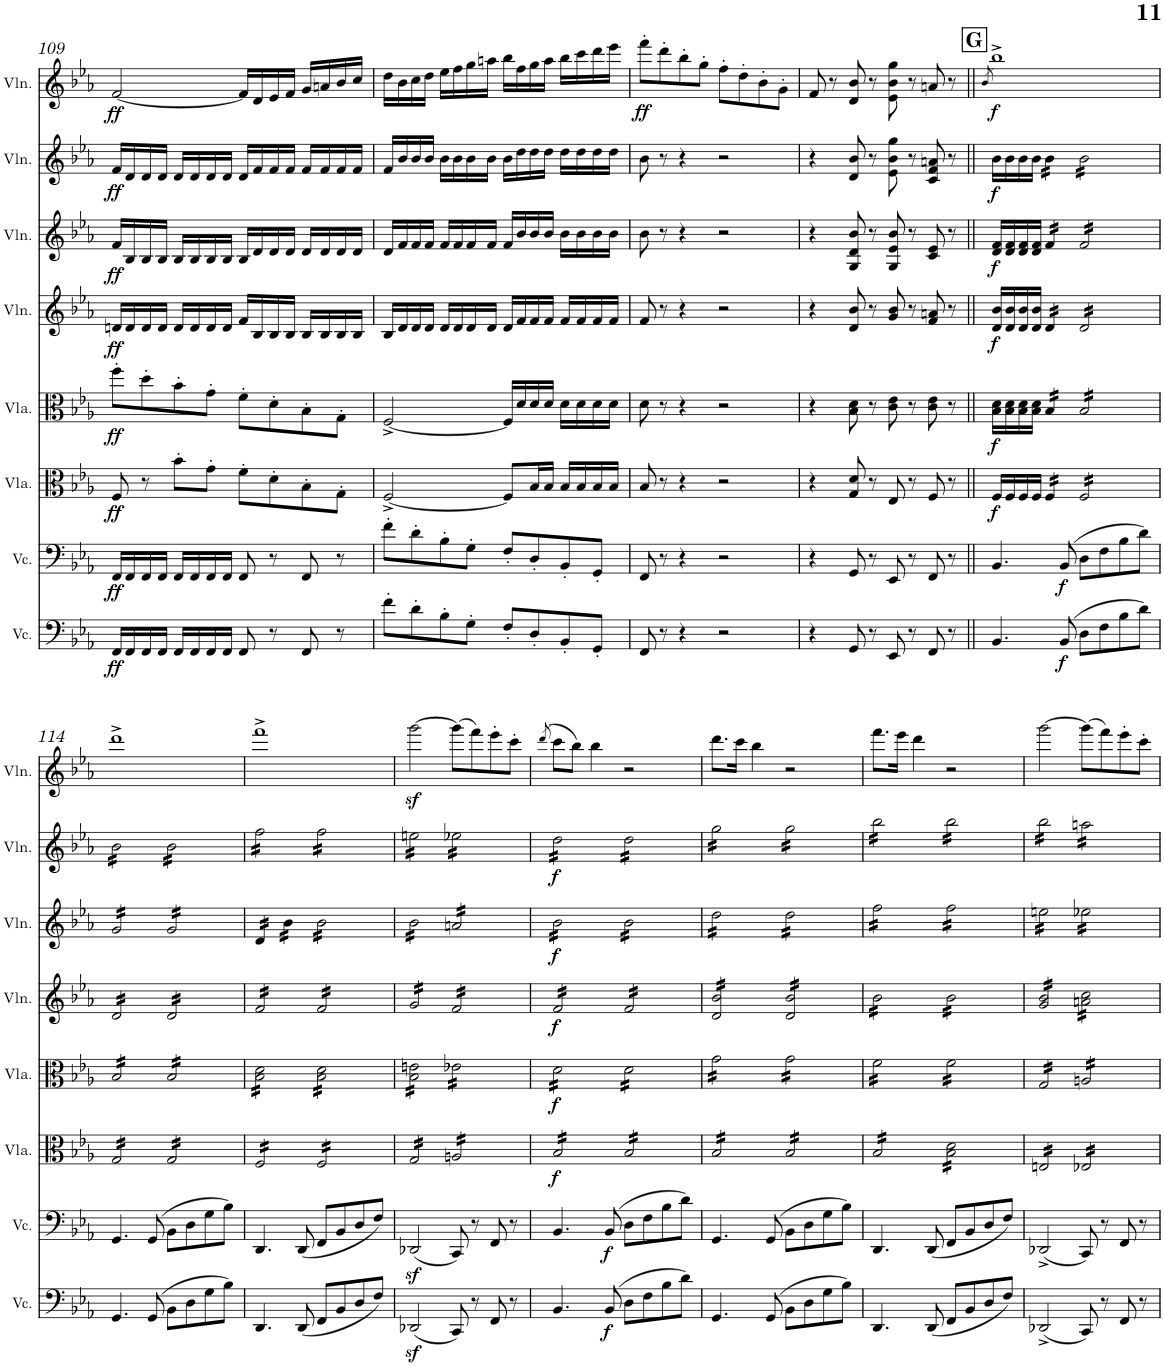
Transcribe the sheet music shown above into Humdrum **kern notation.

**kern	**dynam	**kern	**dynam	**kern	**dynam	**kern	**dynam	**kern	**dynam	**kern	**dynam	**kern	**dynam	**kern	**dynam
*part8	*part8	*part7	*part7	*part6	*part6	*part5	*part5	*part4	*part4	*part3	*part3	*part2	*part2	*part1	*part1
*staff8	*staff8	*staff7	*staff7	*staff6	*staff6	*staff5	*staff5	*staff4	*staff4	*staff3	*staff3	*staff2	*staff2	*staff1	*staff1
*I"Violoncello	*	*I"Violoncello	*	*I"Viola	*	*I"Viola	*	*I"Violin	*	*I"Violin	*	*I"Violin	*	*I"Violin	*
*I'Vc.	*	*I'Vc.	*	*I'Vla.	*	*I'Vla.	*	*I'Vln.	*	*I'Vln.	*	*I'Vln.	*	*I'Vln.	*
!!LO:PB:g=z
*clefF4	*	*clefF4	*	*clefC3	*	*clefC3	*	*clefG2	*	*clefG2	*	*clefG2	*	*clefG2	*
*k[b-e-a-]	*	*k[b-e-a-]	*	*k[b-e-a-]	*	*k[b-e-a-]	*	*k[b-e-a-]	*	*k[b-e-a-]	*	*k[b-e-a-]	*	*k[b-e-a-]	*
*M4/4	*	*M4/4	*	*M4/4	*	*M4/4	*	*M4/4	*	*M4/4	*	*M4/4	*	*M4/4	*
*met(c)	*	*met(c)	*	*met(c)	*	*met(c)	*	*met(c)	*	*met(c)	*	*met(c)	*	*met(c)	*
=109	=109	=109	=109	=109	=109	=109	=109	=109	=109	=109	=109	=109	=109	=109	=109
!	!LO:DY:b	!	!LO:DY:b	!	!LO:DY:b	!	!LO:DY:b	!	!LO:DY:b	!	!LO:DY:b	!	!LO:DY:b	!	!LO:DY:b
16FF/LL	ff	16FF/LL	ff	8F/	ff	8ff'\L	ff	16dn/LL	ff	16f/LL	ff	16f/LL	ff	[2f/	ff
16FF/	.	16FF/	.	.	.	.	.	16d/	.	16B-/	.	16d/	.	.	.
16FF/	.	16FF/	.	8r	.	8dd'\	.	16d/	.	16B-/	.	16d/	.	.	.
16FF/JJ	.	16FF/JJ	.	.	.	.	.	16d/JJ	.	16B-/JJ	.	16d/JJ	.	.	.
16FF/LL	.	16FF/LL	.	8b-'\L	.	8b-'\	.	16d/LL	.	16B-/LL	.	16d/LL	.	.	.
16FF/	.	16FF/	.	.	.	.	.	16d/	.	16B-/	.	16d/	.	.	.
16FF/	.	16FF/	.	8g'\J	.	8g'\J	.	16d/	.	16B-/	.	16d/	.	.	.
16FF/JJ	.	16FF/JJ	.	.	.	.	.	16d/JJ	.	16B-/JJ	.	16d/JJ	.	.	.
8FF/	.	8FF/	.	8f'\L	.	8f'\L	.	16f/LL	.	16B-/LL	.	16d/LL	.	16f/LL]	.
.	.	.	.	.	.	.	.	16B-/	.	16d/	.	16f/	.	16d/	.
8r	.	8r	.	8d'\	.	8d'\	.	16B-/	.	16d/	.	16f/	.	16e-/	.
.	.	.	.	.	.	.	.	16B-/JJ	.	16d/JJ	.	16f/JJ	.	16f/JJ	.
8FF/	.	8FF/	.	8B-'\	.	8B-'\	.	16B-/LL	.	16d/LL	.	16f/LL	.	16g/LL	.
.	.	.	.	.	.	.	.	16B-/	.	16d/	.	16f/	.	16an/	.
8r	.	8r	.	8G'\J	.	8G'\J	.	16B-/	.	16d/	.	16f/	.	16b-/	.
.	.	.	.	.	.	.	.	16B-/JJ	.	16d/JJ	.	16f/JJ	.	16cc/JJ	.
=110	=110	=110	=110	=110	=110	=110	=110	=110	=110	=110	=110	=110	=110	=110	=110
8f'\L	.	8f'\L	.	[2F^/	.	[2F^/	.	16B-/LL	.	16d/LL	.	16f/LL	.	16dd\LL	.
.	.	.	.	.	.	.	.	16d/	.	16f/	.	16b-/	.	16b-\	.
8d'\	.	8d'\	.	.	.	.	.	16d/	.	16f/	.	16b-/	.	16cc\	.
.	.	.	.	.	.	.	.	16d/JJ	.	16f/JJ	.	16b-/JJ	.	16dd\JJ	.
8B-'\	.	8B-'\	.	.	.	.	.	16d/LL	.	16f/LL	.	16b-\LL	.	16ee-\LL	.
.	.	.	.	.	.	.	.	16d/	.	16f/	.	16b-\	.	16ff\	.
8G'\J	.	8G'\J	.	.	.	.	.	16d/	.	16f/	.	16b-\	.	16gg\	.
.	.	.	.	.	.	.	.	16d/JJ	.	16f/JJ	.	16b-\JJ	.	16aan\JJ	.
8F'/L	.	8F'/L	.	8F/L]	.	16F/LL]	.	16d/LL	.	16f/LL	.	16b-\LL	.	16bb-\LL	.
.	.	.	.	.	.	16d/	.	16f/	.	16b-/	.	16dd\	.	16ff\	.
8D'/	.	8D'/	.	16B-/L	.	16d/	.	16f/	.	16b-/	.	16dd\	.	16gg\	.
.	.	.	.	16B-/JJ	.	16d/JJ	.	16f/JJ	.	16b-/JJ	.	16dd\JJ	.	16aa\JJ	.
8BB-'/	.	8BB-'/	.	16B-/LL	.	16d\LL	.	16f/LL	.	16b-\LL	.	16dd\LL	.	16bb-\LL	.
.	.	.	.	16B-/	.	16d\	.	16f/	.	16b-\	.	16dd\	.	16ccc\	.
8GG'/J	.	8GG'/J	.	16B-/	.	16d\	.	16f/	.	16b-\	.	16dd\	.	16ddd\	.
.	.	.	.	16B-/JJ	.	16d\JJ	.	16f/JJ	.	16b-\JJ	.	16dd\JJ	.	16eee-\JJ	.
=111	=111	=111	=111	=111	=111	=111	=111	=111	=111	=111	=111	=111	=111	=111	=111
!	!	!	!	!	!	!	!	!	!	!	!	!	!	!	!LO:DY:b
8FF/	.	8FF/	.	8B-/	.	8d\	.	8f/	.	8b-\	.	8b-\	.	8fff'\L	ff
8r	.	8r	.	8r	.	8r	.	8r	.	8r	.	8r	.	8ddd'\	.
4r	.	4r	.	4r	.	4r	.	4r	.	4r	.	4r	.	8bb-'\	.
.	.	.	.	.	.	.	.	.	.	.	.	.	.	8gg'\J	.
2r	.	2r	.	2r	.	2r	.	2r	.	2r	.	2r	.	8ff'\L	.
.	.	.	.	.	.	.	.	.	.	.	.	.	.	8dd'\	.
.	.	.	.	.	.	.	.	.	.	.	.	.	.	8b-'\	.
.	.	.	.	.	.	.	.	.	.	.	.	.	.	8g'\J	.
=112	=112	=112	=112	=112	=112	=112	=112	=112	=112	=112	=112	=112	=112	=112	=112
4r	.	4r	.	4r	.	4r	.	4r	.	4r	.	4r	.	8f/	.
.	.	.	.	.	.	.	.	.	.	.	.	.	.	8r	.
8GG/	.	8GG/	.	8G/ 8d/	.	8B-\ 8d\	.	8d/ 8b-/	.	8G/ 8d/ 8b-/	.	8d/ 8b-/	.	8d/ 8b-/	.
8r	.	8r	.	8r	.	8r	.	8r	.	8r	.	8r	.	8r	.
8EE-/	.	8EE-/	.	8E-/	.	8c\ 8e-\	.	8g/ 8b-/	.	8G/ 8e-/ 8b-/	.	8e-\ 8b-\ 8gg\	.	8e-\ 8b-\ 8gg\	.
8r	.	8r	.	8r	.	8r	.	8r	.	8r	.	8r	.	8r	.
8FF/	.	8FF/	.	8F/	.	8c\ 8e-\	.	8f/ 8an/	.	8c/ 8e-/	.	8c/ 8f/ 8an/	.	8an/	.
8r	.	8r	.	8r	.	8r	.	8r	.	8r	.	8r	.	8r	.
!!LO:REH:place=s1:a:B:cj:fs=14:t=G
=113||	=113||	=113||	=113||	=113||	=113||	=113||	=113||	=113||	=113||	=113||	=113||	=113||	=113||	=113||	=113||
.	.	.	.	.	.	.	.	.	.	.	.	.	.	8qb-/	.
!	!	!	!	!	!LO:DY:b	!	!LO:DY:b	!	!LO:DY:b	!	!LO:DY:b	!	!LO:DY:b	!	!LO:DY:b
4.BB-/	.	4.BB-/	.	16F/LL	f	16B-\ 16d\LL	f	16d/ 16b-/LL	f	16d/ 16f/LL	f	16b-\LL	f	1bb-^	f
.	.	.	.	16F/	.	16B-\ 16d\	.	16d/ 16b-/	.	16d/ 16f/	.	16b-\	.	.	.
.	.	.	.	16F/	.	16B-\ 16d\	.	16d/ 16b-/	.	16d/ 16f/	.	16b-\	.	.	.
.	.	.	.	16F/JJ	.	16B-\ 16d\JJ	.	16d/ 16b-/JJ	.	16d/ 16f/JJ	.	16b-\JJ	.	.	.
*	*	*	*	*tremolo	*	*	*	*	*	*	*	*	*	*	*
*	*	*	*	*	*	*tremolo	*	*	*	*	*	*	*	*	*
*	*	*	*	*	*	*	*	*tremolo	*	*	*	*	*	*	*
*	*	*	*	*	*	*	*	*	*	*tremolo	*	*	*	*	*
*	*	*	*	*	*	*	*	*	*	*	*	*tremolo	*	*	*
.	.	.	.	16F/LL	.	16B-/LL	.	16d/LL	.	16f/LL	.	16b-\LL	.	.	.
.	.	.	.	16F/	.	16B-/	.	16d/	.	16f/	.	16b-\	.	.	.
!	!LO:DY:b	!	!LO:DY:b	!	!	!	!	!	!	!	!	!	!	!	!
(8BB-/	f	(8BB-/	f	16F/	.	16B-/	.	16d/	.	16f/	.	16b-\	.	.	.
.	.	.	.	16F/JJ	.	16B-/JJ	.	16d/JJ	.	16f/JJ	.	16b-\JJ	.	.	.
8D\L	.	8D\L	.	16F/LL	.	16B-/LL	.	16d/LL	.	16f/LL	.	16b-\LL	.	.	.
.	.	.	.	16F/	.	16B-/	.	16d/	.	16f/	.	16b-\	.	.	.
8F\	.	8F\	.	16F/	.	16B-/	.	16d/	.	16f/	.	16b-\	.	.	.
.	.	.	.	16F/	.	16B-/	.	16d/	.	16f/	.	16b-\	.	.	.
8B-\	.	8B-\	.	16F/	.	16B-/	.	16d/	.	16f/	.	16b-\	.	.	.
.	.	.	.	16F/	.	16B-/	.	16d/	.	16f/	.	16b-\	.	.	.
8d\J)	.	8d\J)	.	16F/	.	16B-/	.	16d/	.	16f/	.	16b-\	.	.	.
.	.	.	.	16F/JJ	.	16B-/JJ	.	16d/JJ	.	16f/JJ	.	16b-\JJ	.	.	.
!!LO:LB:g=z
=114	=114	=114	=114	=114	=114	=114	=114	=114	=114	=114	=114	=114	=114	=114	=114
4.GG/	.	4.GG/	.	16G/LL	.	16B-/LL	.	16d/LL	.	16g/LL	.	16b-\LL	.	1ddd^	.
.	.	.	.	16G/	.	16B-/	.	16d/	.	16g/	.	16b-\	.	.	.
.	.	.	.	16G/	.	16B-/	.	16d/	.	16g/	.	16b-\	.	.	.
.	.	.	.	16G/	.	16B-/	.	16d/	.	16g/	.	16b-\	.	.	.
.	.	.	.	16G/	.	16B-/	.	16d/	.	16g/	.	16b-\	.	.	.
.	.	.	.	16G/	.	16B-/	.	16d/	.	16g/	.	16b-\	.	.	.
(8GG/	.	(8GG/	.	16G/	.	16B-/	.	16d/	.	16g/	.	16b-\	.	.	.
.	.	.	.	16G/JJ	.	16B-/JJ	.	16d/JJ	.	16g/JJ	.	16b-\JJ	.	.	.
8BB-\L	.	8BB-\L	.	16G/LL	.	16B-/LL	.	16d/LL	.	16g/LL	.	16b-\LL	.	.	.
.	.	.	.	16G/	.	16B-/	.	16d/	.	16g/	.	16b-\	.	.	.
8D\	.	8D\	.	16G/	.	16B-/	.	16d/	.	16g/	.	16b-\	.	.	.
.	.	.	.	16G/	.	16B-/	.	16d/	.	16g/	.	16b-\	.	.	.
8G\	.	8G\	.	16G/	.	16B-/	.	16d/	.	16g/	.	16b-\	.	.	.
.	.	.	.	16G/	.	16B-/	.	16d/	.	16g/	.	16b-\	.	.	.
8B-\J)	.	8B-\J)	.	16G/	.	16B-/	.	16d/	.	16g/	.	16b-\	.	.	.
.	.	.	.	16G/JJ	.	16B-/JJ	.	16d/JJ	.	16g/JJ	.	16b-\JJ	.	.	.
=115	=115	=115	=115	=115	=115	=115	=115	=115	=115	=115	=115	=115	=115	=115	=115
4.DD/	.	4.DD/	.	16F/LL	.	16B-\ 16d\LL	.	16f/LL	.	16d/LL	.	16ff\LL	.	1fff^	.
.	.	.	.	16F/	.	16B-\ 16d\	.	16f/	.	16d/	.	16ff\	.	.	.
.	.	.	.	16F/	.	16B-\ 16d\	.	16f/	.	16d/	.	16ff\	.	.	.
.	.	.	.	16F/	.	16B-\ 16d\	.	16f/	.	16d/JJ	.	16ff\	.	.	.
.	.	.	.	16F/	.	16B-\ 16d\	.	16f/	.	16b-\LL	.	16ff\	.	.	.
.	.	.	.	16F/	.	16B-\ 16d\	.	16f/	.	16b-\	.	16ff\	.	.	.
(8DD/	.	(8DD/	.	16F/	.	16B-\ 16d\	.	16f/	.	16b-\	.	16ff\	.	.	.
.	.	.	.	16F/JJ	.	16B-\ 16d\JJ	.	16f/JJ	.	16b-\JJ	.	16ff\JJ	.	.	.
8FF/L	.	8FF/L	.	16F/LL	.	16B-\ 16d\LL	.	16f/LL	.	16b-\LL	.	16ff\LL	.	.	.
.	.	.	.	16F/	.	16B-\ 16d\	.	16f/	.	16b-\	.	16ff\	.	.	.
8BB-/	.	8BB-/	.	16F/	.	16B-\ 16d\	.	16f/	.	16b-\	.	16ff\	.	.	.
.	.	.	.	16F/	.	16B-\ 16d\	.	16f/	.	16b-\	.	16ff\	.	.	.
8D/	.	8D/	.	16F/	.	16B-\ 16d\	.	16f/	.	16b-\	.	16ff\	.	.	.
.	.	.	.	16F/	.	16B-\ 16d\	.	16f/	.	16b-\	.	16ff\	.	.	.
8F/J)	.	8F/J)	.	16F/	.	16B-\ 16d\	.	16f/	.	16b-\	.	16ff\	.	.	.
.	.	.	.	16F/JJ	.	16B-\ 16d\JJ	.	16f/JJ	.	16b-\JJ	.	16ff\JJ	.	.	.
=116	=116	=116	=116	=116	=116	=116	=116	=116	=116	=116	=116	=116	=116	=116	=116
(2DD-Xz</	.	(2DD-Xz</	.	16G/LL	.	16B-\ 16en\LL	.	16g/LL	.	16b-\LL	.	16een\LL	.	[2gggz<\	.
.	.	.	.	16G/	.	16B-\ 16en\	.	16g/	.	16b-\	.	16een\	.	.	.
.	.	.	.	16G/	.	16B-\ 16en\	.	16g/	.	16b-\	.	16een\	.	.	.
.	.	.	.	16G/	.	16B-\ 16en\	.	16g/	.	16b-\	.	16een\	.	.	.
.	.	.	.	16G/	.	16B-\ 16en\	.	16g/	.	16b-\	.	16een\	.	.	.
.	.	.	.	16G/	.	16B-\ 16en\	.	16g/	.	16b-\	.	16een\	.	.	.
.	.	.	.	16G/	.	16B-\ 16en\	.	16g/	.	16b-\	.	16een\	.	.	.
.	.	.	.	16G/JJ	.	16B-\ 16en\JJ	.	16g/JJ	.	16b-\JJ	.	16een\JJ	.	.	.
8CC/)	.	8CC/)	.	16An/LL	.	16e-X\LL	.	16f/LL	.	16an/LL	.	16ee-X\LL	.	(8ggg\L]	.
.	.	.	.	16An/	.	16e-X\	.	16f/	.	16an/	.	16ee-X\	.	.	.
8r	.	8r	.	16An/	.	16e-X\	.	16f/	.	16an/	.	16ee-X\	.	8fff\)	.
.	.	.	.	16An/	.	16e-X\	.	16f/	.	16an/	.	16ee-X\	.	.	.
8FF/	.	8FF/	.	16An/	.	16e-X\	.	16f/	.	16an/	.	16ee-X\	.	8eee-'\	.
.	.	.	.	16An/	.	16e-X\	.	16f/	.	16an/	.	16ee-X\	.	.	.
8r	.	8r	.	16An/	.	16e-X\	.	16f/	.	16an/	.	16ee-X\	.	8ccc'\J	.
.	.	.	.	16An/JJ	.	16e-X\JJ	.	16f/JJ	.	16an/JJ	.	16ee-X\JJ	.	.	.
=117	=117	=117	=117	=117	=117	=117	=117	=117	=117	=117	=117	=117	=117	=117	=117
.	.	.	.	.	.	.	.	.	.	.	.	.	.	(8qddd/	.
!	!	!	!	!	!LO:DY:b	!	!LO:DY:b	!	!LO:DY:b	!	!LO:DY:b	!	!LO:DY:b	!	!
4.BB-/	.	4.BB-/	.	16B-/LL	f	16d\LL	f	16f/LL	f	16b-\LL	f	16dd\LL	f	8ccc\L	.
.	.	.	.	16B-/	.	16d\	.	16f/	.	16b-\	.	16dd\	.	.	.
.	.	.	.	16B-/	.	16d\	.	16f/	.	16b-\	.	16dd\	.	8bb-\J)	.
.	.	.	.	16B-/	.	16d\	.	16f/	.	16b-\	.	16dd\	.	.	.
.	.	.	.	16B-/	.	16d\	.	16f/	.	16b-\	.	16dd\	.	4bb-\	.
.	.	.	.	16B-/	.	16d\	.	16f/	.	16b-\	.	16dd\	.	.	.
!	!LO:DY:b	!	!LO:DY:b	!	!	!	!	!	!	!	!	!	!	!	!
(8BB-/	f	(8BB-/	f	16B-/	.	16d\	.	16f/	.	16b-\	.	16dd\	.	.	.
.	.	.	.	16B-/JJ	.	16d\JJ	.	16f/JJ	.	16b-\JJ	.	16dd\JJ	.	.	.
8D\L	.	8D\L	.	16B-/LL	.	16d\LL	.	16f/LL	.	16b-\LL	.	16dd\LL	.	2r	.
.	.	.	.	16B-/	.	16d\	.	16f/	.	16b-\	.	16dd\	.	.	.
8F\	.	8F\	.	16B-/	.	16d\	.	16f/	.	16b-\	.	16dd\	.	.	.
.	.	.	.	16B-/	.	16d\	.	16f/	.	16b-\	.	16dd\	.	.	.
8B-\	.	8B-\	.	16B-/	.	16d\	.	16f/	.	16b-\	.	16dd\	.	.	.
.	.	.	.	16B-/	.	16d\	.	16f/	.	16b-\	.	16dd\	.	.	.
8d\J)	.	8d\J)	.	16B-/	.	16d\	.	16f/	.	16b-\	.	16dd\	.	.	.
.	.	.	.	16B-/JJ	.	16d\JJ	.	16f/JJ	.	16b-\JJ	.	16dd\JJ	.	.	.
=118	=118	=118	=118	=118	=118	=118	=118	=118	=118	=118	=118	=118	=118	=118	=118
4.GG/	.	4.GG/	.	16B-/LL	.	16g\LL	.	16d/ 16b-/LL	.	16dd\LL	.	16gg\LL	.	8.ddd\L	.
.	.	.	.	16B-/	.	16g\	.	16d/ 16b-/	.	16dd\	.	16gg\	.	.	.
.	.	.	.	16B-/	.	16g\	.	16d/ 16b-/	.	16dd\	.	16gg\	.	.	.
.	.	.	.	16B-/	.	16g\	.	16d/ 16b-/	.	16dd\	.	16gg\	.	16ccc\Jk	.
.	.	.	.	16B-/	.	16g\	.	16d/ 16b-/	.	16dd\	.	16gg\	.	4bb-\	.
.	.	.	.	16B-/	.	16g\	.	16d/ 16b-/	.	16dd\	.	16gg\	.	.	.
(8GG/	.	(8GG/	.	16B-/	.	16g\	.	16d/ 16b-/	.	16dd\	.	16gg\	.	.	.
.	.	.	.	16B-/JJ	.	16g\JJ	.	16d/ 16b-/JJ	.	16dd\JJ	.	16gg\JJ	.	.	.
8BB-\L	.	8BB-\L	.	16B-/LL	.	16g\LL	.	16d/ 16b-/LL	.	16dd\LL	.	16gg\LL	.	2r	.
.	.	.	.	16B-/	.	16g\	.	16d/ 16b-/	.	16dd\	.	16gg\	.	.	.
8D\	.	8D\	.	16B-/	.	16g\	.	16d/ 16b-/	.	16dd\	.	16gg\	.	.	.
.	.	.	.	16B-/	.	16g\	.	16d/ 16b-/	.	16dd\	.	16gg\	.	.	.
8G\	.	8G\	.	16B-/	.	16g\	.	16d/ 16b-/	.	16dd\	.	16gg\	.	.	.
.	.	.	.	16B-/	.	16g\	.	16d/ 16b-/	.	16dd\	.	16gg\	.	.	.
8B-\J)	.	8B-\J)	.	16B-/	.	16g\	.	16d/ 16b-/	.	16dd\	.	16gg\	.	.	.
.	.	.	.	16B-/JJ	.	16g\JJ	.	16d/ 16b-/JJ	.	16dd\JJ	.	16gg\JJ	.	.	.
=119	=119	=119	=119	=119	=119	=119	=119	=119	=119	=119	=119	=119	=119	=119	=119
4.DD/	.	4.DD/	.	16B-/LL	.	16f\LL	.	16b-\LL	.	16ff\LL	.	16bb-\LL	.	8.fff\L	.
.	.	.	.	16B-/	.	16f\	.	16b-\	.	16ff\	.	16bb-\	.	.	.
.	.	.	.	16B-/	.	16f\	.	16b-\	.	16ff\	.	16bb-\	.	.	.
.	.	.	.	16B-/	.	16f\	.	16b-\	.	16ff\	.	16bb-\	.	16eee-\Jk	.
.	.	.	.	16B-/	.	16f\	.	16b-\	.	16ff\	.	16bb-\	.	4ddd\	.
.	.	.	.	16B-/	.	16f\	.	16b-\	.	16ff\	.	16bb-\	.	.	.
(8DD/	.	(8DD/	.	16B-/	.	16f\	.	16b-\	.	16ff\	.	16bb-\	.	.	.
.	.	.	.	16B-/JJ	.	16f\JJ	.	16b-\JJ	.	16ff\JJ	.	16bb-\JJ	.	.	.
8FF/L	.	8FF/L	.	16B-\ 16d\LL	.	16f\LL	.	16b-\LL	.	16ff\LL	.	16bb-\LL	.	2r	.
.	.	.	.	16B-\ 16d\	.	16f\	.	16b-\	.	16ff\	.	16bb-\	.	.	.
8BB-/	.	8BB-/	.	16B-\ 16d\	.	16f\	.	16b-\	.	16ff\	.	16bb-\	.	.	.
.	.	.	.	16B-\ 16d\	.	16f\	.	16b-\	.	16ff\	.	16bb-\	.	.	.
8D/	.	8D/	.	16B-\ 16d\	.	16f\	.	16b-\	.	16ff\	.	16bb-\	.	.	.
.	.	.	.	16B-\ 16d\	.	16f\	.	16b-\	.	16ff\	.	16bb-\	.	.	.
8F/J)	.	8F/J)	.	16B-\ 16d\	.	16f\	.	16b-\	.	16ff\	.	16bb-\	.	.	.
.	.	.	.	16B-\ 16d\JJ	.	16f\JJ	.	16b-\JJ	.	16ff\JJ	.	16bb-\JJ	.	.	.
=120	=120	=120	=120	=120	=120	=120	=120	=120	=120	=120	=120	=120	=120	=120	=120
(2DD-X^/	.	(2DD-X^/	.	16En/LL	.	16G/LL	.	16g/ 16b-/LL	.	16een\LL	.	16bb-\LL	.	[2ggg\	.
.	.	.	.	16En/	.	16G/	.	16g/ 16b-/	.	16een\	.	16bb-\	.	.	.
.	.	.	.	16En/	.	16G/	.	16g/ 16b-/	.	16een\	.	16bb-\	.	.	.
.	.	.	.	16En/	.	16G/	.	16g/ 16b-/	.	16een\	.	16bb-\	.	.	.
.	.	.	.	16En/	.	16G/	.	16g/ 16b-/	.	16een\	.	16bb-\	.	.	.
.	.	.	.	16En/	.	16G/	.	16g/ 16b-/	.	16een\	.	16bb-\	.	.	.
.	.	.	.	16En/	.	16G/	.	16g/ 16b-/	.	16een\	.	16bb-\	.	.	.
.	.	.	.	16En/JJ	.	16G/JJ	.	16g/ 16b-/JJ	.	16een\JJ	.	16bb-\JJ	.	.	.
8CC/)	.	8CC/)	.	16E-X/LL	.	16An/LL	.	16an\ 16cc\LL	.	16ee-X\LL	.	16aan\LL	.	(8ggg\L]	.
.	.	.	.	16E-X/	.	16An/	.	16an\ 16cc\	.	16ee-X\	.	16aan\	.	.	.
8r	.	8r	.	16E-X/	.	16An/	.	16an\ 16cc\	.	16ee-X\	.	16aan\	.	8fff\)	.
.	.	.	.	16E-X/	.	16An/	.	16an\ 16cc\	.	16ee-X\	.	16aan\	.	.	.
8FF/	.	8FF/	.	16E-X/	.	16An/	.	16an\ 16cc\	.	16ee-X\	.	16aan\	.	8eee-'\	.
.	.	.	.	16E-X/	.	16An/	.	16an\ 16cc\	.	16ee-X\	.	16aan\	.	.	.
8r	.	8r	.	16E-X/	.	16An/	.	16an\ 16cc\	.	16ee-X\	.	16aan\	.	8ccc'\J	.
.	.	.	.	16E-X/JJ	.	16An/JJ	.	16an\ 16cc\JJ	.	16ee-X\JJ	.	16aan\JJ	.	.	.
*	*	*	*	*	*	*	*	*	*	*	*	*Xtremolo	*	*	*
*	*	*	*	*	*	*	*	*	*	*Xtremolo	*	*	*	*	*
*	*	*	*	*	*	*	*	*Xtremolo	*	*	*	*	*	*	*
*	*	*	*	*	*	*Xtremolo	*	*	*	*	*	*	*	*	*
*	*	*	*	*Xtremolo	*	*	*	*	*	*	*	*	*	*	*
=	=	=	=	=	=	=	=	=	=	=	=	=	=	=	=
*-	*-	*-	*-	*-	*-	*-	*-	*-	*-	*-	*-	*-	*-	*-	*-
